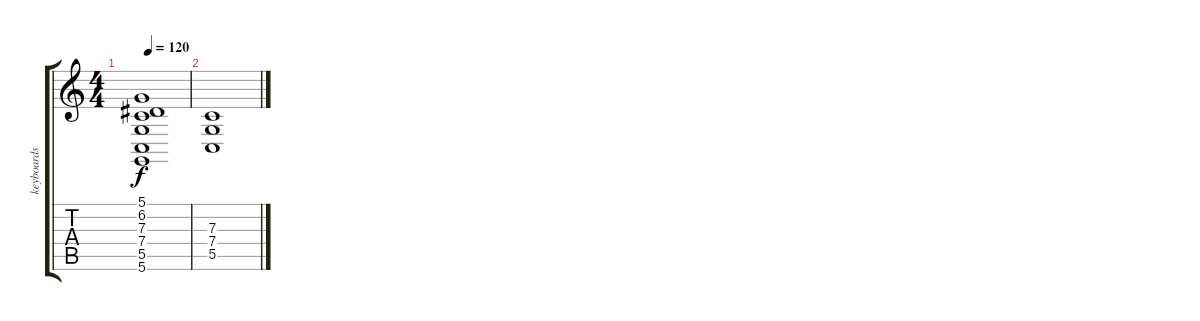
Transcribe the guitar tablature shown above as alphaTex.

\track ("keyboards" "keyboards") {instrument stringensemble1}
\staff {score tabs}
\tuning (D4 A3 F3 C3 G2 D2) {hide}
\ts (4 4)
\tempo 120
\clef g2
\ks c
(5.1 6.2 7.3 7.4 5.5 5.6).1{dy f} |
(7.3 7.4 5.5).1
